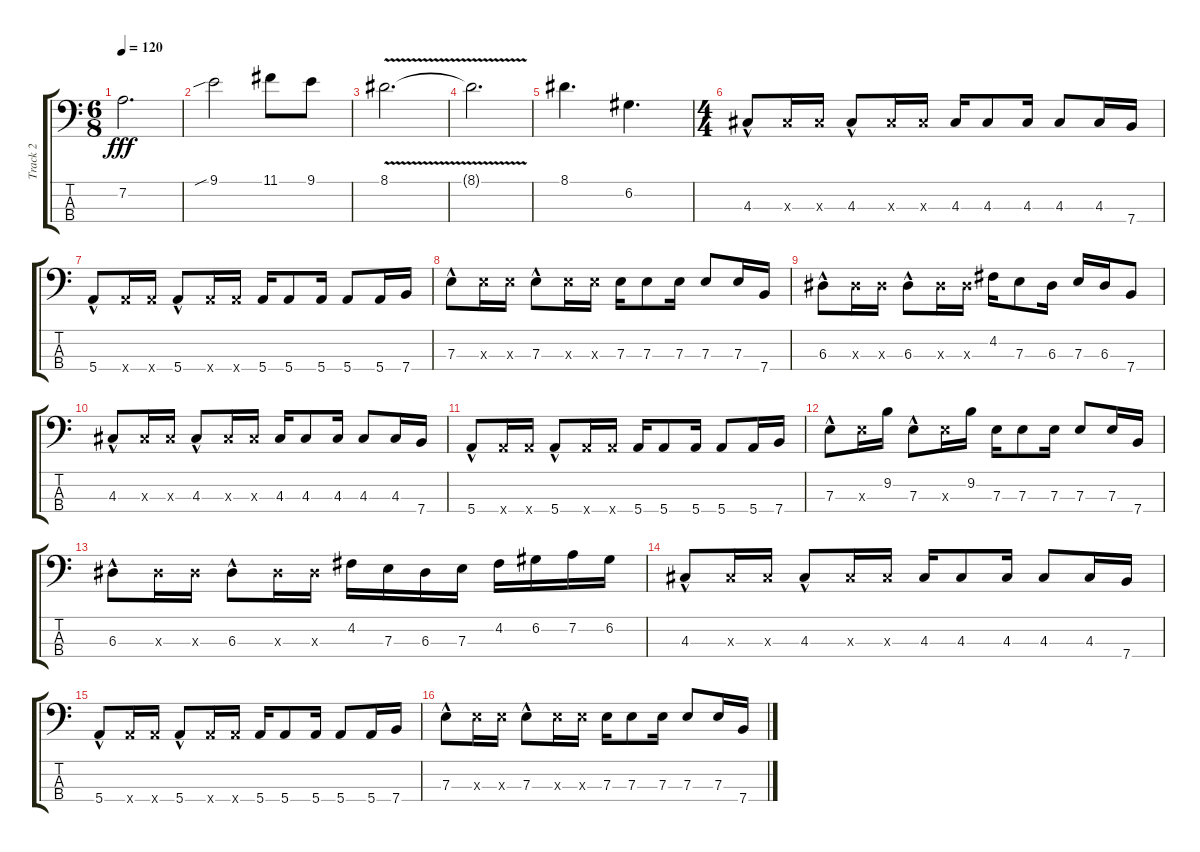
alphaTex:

\track ("Track 2" "Track 2") {instrument electricbassfinger}
\staff {score tabs}
\tuning (G2 D2 A1 E1) {hide}
\ts (6 8)
\tempo 120
\clef f4
\ks c
7.2.2{d dy fff} |
9.1{sib}.2 11.1.8 9.1.8 |
8.1{v}.2{d} |
8.1{t}.2{d} |
8.1.4{d} 6.2.4{d} |
\ts (4 4)
4.3{hac}.8 4.3{x}.16 4.3{x}.16 4.3{hac}.8 4.3{x}.16 4.3{x}.16 4.3.16 4.3.8 4.3.16 4.3.8 4.3.16 7.4.16 |
5.4{hac}.8 5.4{x}.16 5.4{x}.16 5.4{hac}.8 5.4{x}.16 5.4{x}.16 5.4.16 5.4.8 5.4.16 5.4.8 5.4.16 7.4.16 |
7.3{hac}.8 7.3{x}.16 7.3{x}.16 7.3{hac}.8 7.3{x}.16 7.3{x}.16 7.3.16 7.3.8 7.3.16 7.3.8 7.3.16 7.4.16 |
6.3{hac}.8 6.3{x}.16 6.3{x}.16 6.3{hac}.8 6.3{x}.16 6.3{x}.16 4.2.16 7.3.8 6.3.16 7.3.16 6.3.16 7.4.8 |
4.3{hac}.8 4.3{x}.16 4.3{x}.16 4.3{hac}.8 4.3{x}.16 4.3{x}.16 4.3.16 4.3.8 4.3.16 4.3.8 4.3.16 7.4.16 |
5.4{hac}.8 5.4{x}.16 5.4{x}.16 5.4{hac}.8 5.4{x}.16 5.4{x}.16 5.4.16 5.4.8 5.4.16 5.4.8 5.4.16 7.4.16 |
7.3{hac}.8 7.3{x}.16 9.2.16 7.3{hac}.8 7.3{x}.16 9.2.16 7.3.16 7.3.8 7.3.16 7.3.8 7.3.16 7.4.16 |
6.3{hac}.8 6.3{x}.16 6.3{x}.16 6.3{hac}.8 6.3{x}.16 6.3{x}.16 4.2.16 7.3.16 6.3.16 7.3.16 4.2.16 6.2.16 7.2.16 6.2.16 |
4.3{hac}.8 4.3{x}.16 4.3{x}.16 4.3{hac}.8 4.3{x}.16 4.3{x}.16 4.3.16 4.3.8 4.3.16 4.3.8 4.3.16 7.4.16 |
5.4{hac}.8 5.4{x}.16 5.4{x}.16 5.4{hac}.8 5.4{x}.16 5.4{x}.16 5.4.16 5.4.8 5.4.16 5.4.8 5.4.16 7.4.16 |
7.3{hac}.8 7.3{x}.16 7.3{x}.16 7.3{hac}.8 7.3{x}.16 7.3{x}.16 7.3.16 7.3.8 7.3.16 7.3.8 7.3.16 7.4.16
